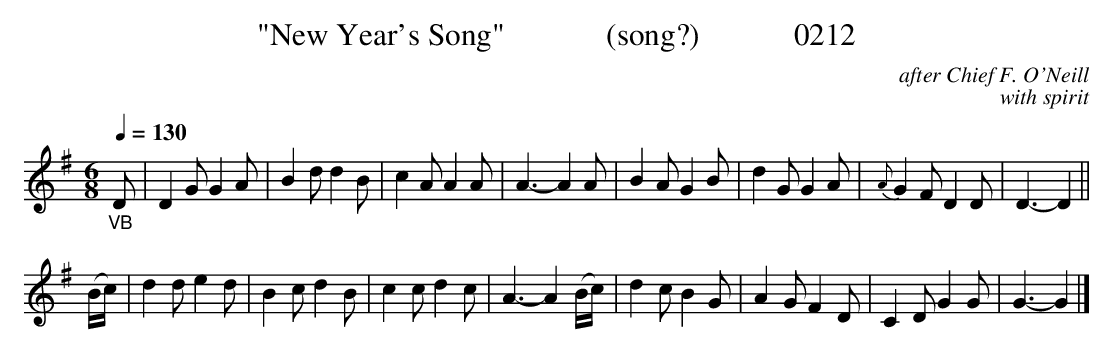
X:1
T:"New Year's Song"             (song?)            0212
C:after Chief F. O'Neill
C:with spirit
Q:1/4=130
M:6/8
L:1/8
K:G
"_VB"D|D2G G2A|B2d d2B|c2A A2A|A3-A2A|B2A G2B|d2G G2A|{A}G2F D2D|D3-D2||
(B/2c/2)|d2d e2d|B2c d2B|c2c d2c|A3-A2(B/2c/2)|d2c B2G|A2G F2D|C2D G2G|G3-G2|]
